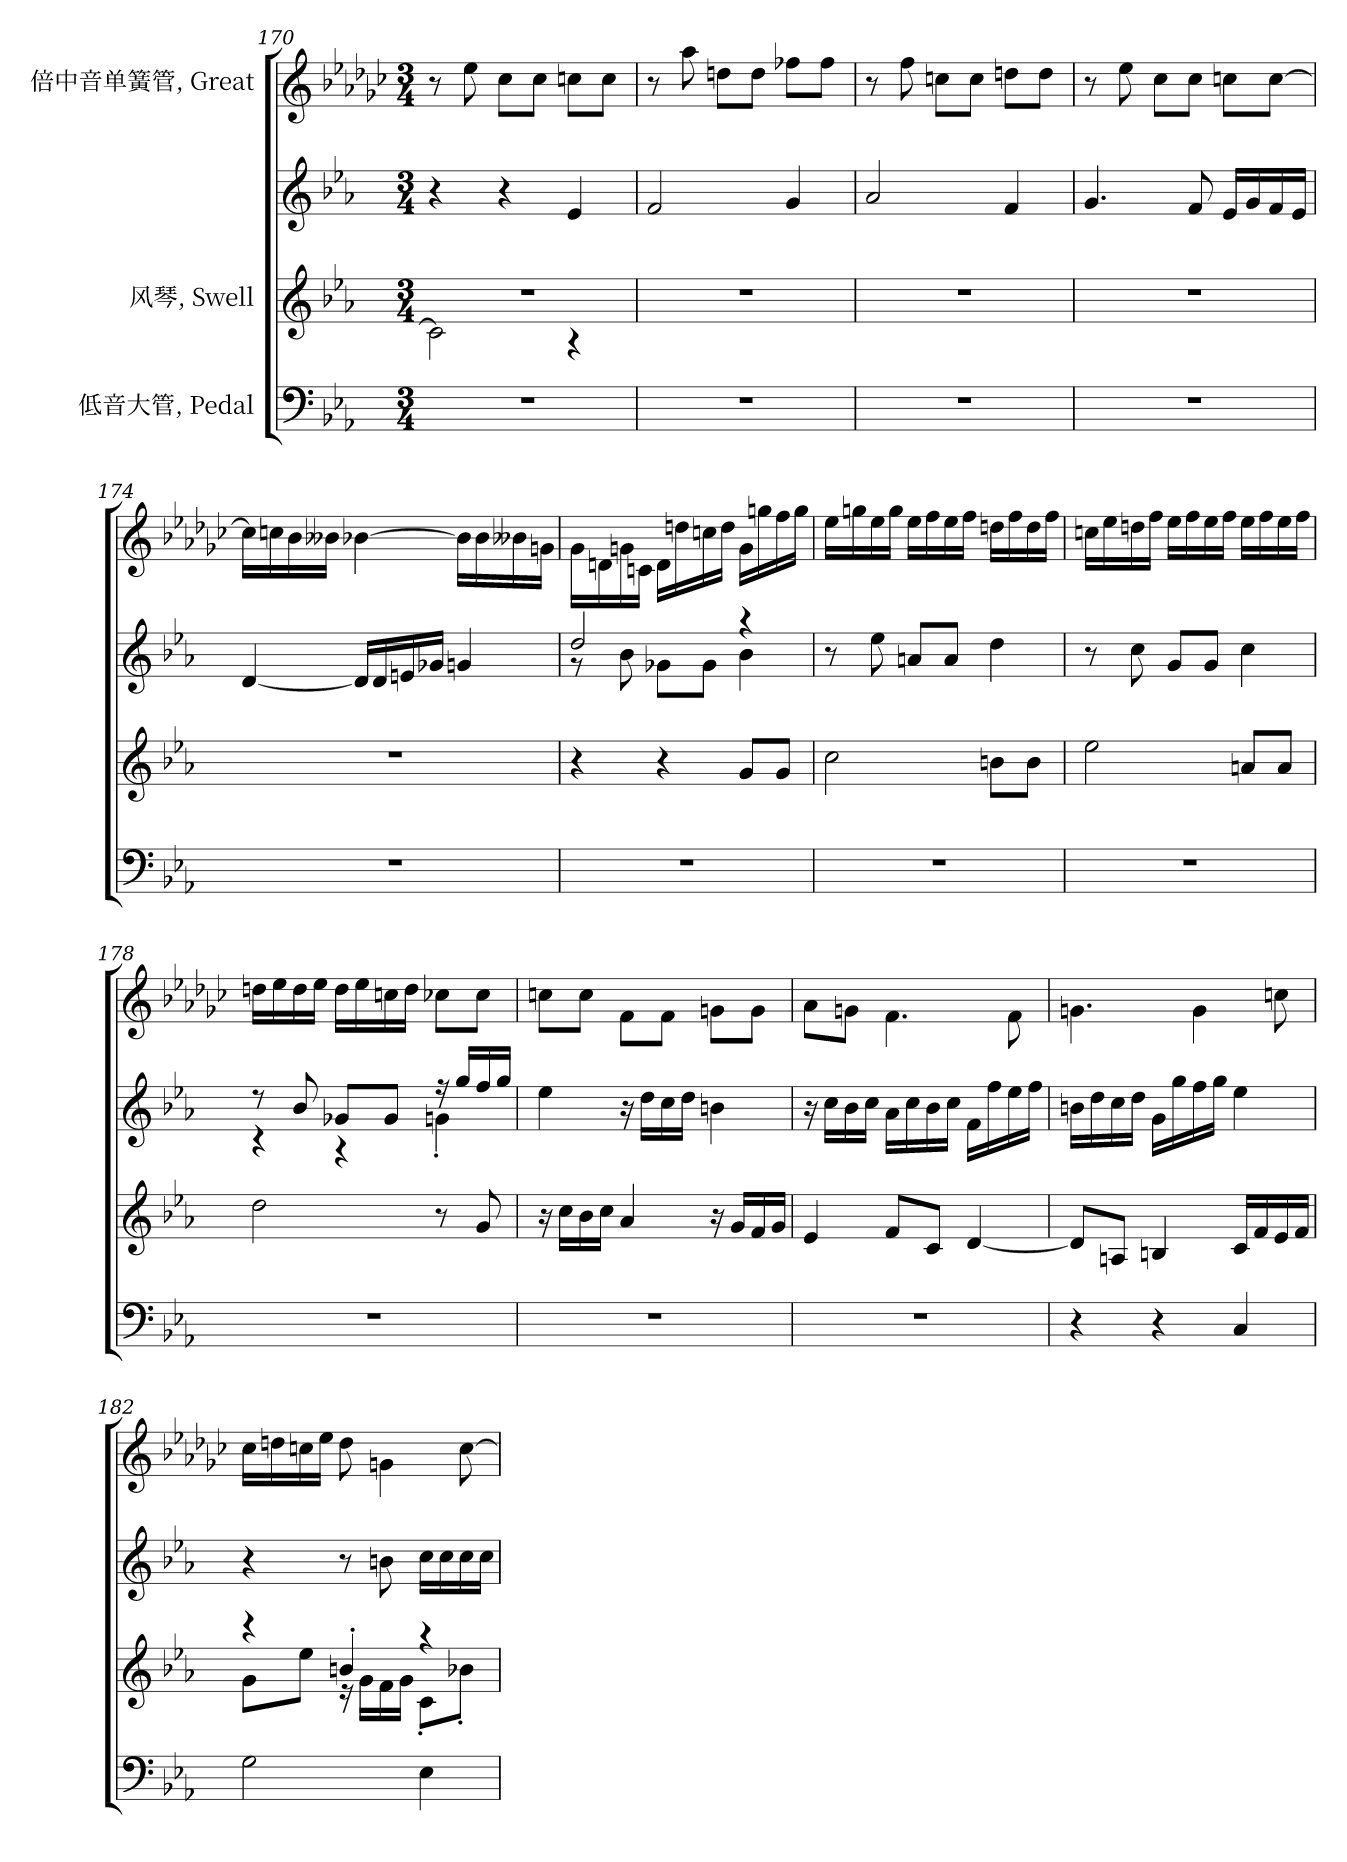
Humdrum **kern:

**kern	**kern	**kern	**kern
*part3	*part2	*part2	*part1
*staff4	*staff3	*staff2	*staff1
*I"低音大管, Pedal	*I"风琴, Swell	*	*I"倍中音单簧管, Great
*clefF4	*clefG2	*clefG2	*clefG2
*ITrd7c12	*	*	*ITrd12c21
*k[b-e-a-]	*k[b-e-a-]	*k[b-e-a-]	*k[b-e-a-d-g-c-]
*M3/4	*M3/4	*M3/4	*M3/4
*MM80	*MM80	*MM80	*MM80
=170	=170	=170	=170
*	*^	*	*
2.r	2.r	2c\]	4r	8r
.	.	.	.	8e-\
.	.	.	4r	8c-\L
.	.	.	.	8c-\J
.	.	4r	4e-/	8cn\L
.	.	.	.	8c\J
*	*v	*v	*	*
!!LO:PB:g=z
=171	=171	=171	=171
2.r	2.r	2f/	8r
.	.	.	8a-\
.	.	.	8dn\L
.	.	.	8d\J
.	.	4g/	8f-X\L
.	.	.	8f-\J
=172	=172	=172	=172
2.r	2.r	2a-/	8r
.	.	.	8f\
.	.	.	8cn\L
.	.	.	8c\J
.	.	4f/	8dn\L
.	.	.	8d\J
=173	=173	=173	=173
2.r	2.r	4.g/	8r
.	.	.	8e-\
.	.	.	8c-\L
.	.	8f/	8c-\J
.	.	16e-/LL	8cn\L
.	.	16g/	.
.	.	16f/	[8c\J
.	.	16e-/JJ	.
!!LO:LB:g=z
=174	=174	=174	=174
2.r	2.r	[4d/	16c\LL]
.	.	.	16cn\
.	.	.	16B-\
.	.	.	16B--X\JJ
.	.	16d/LL]	[4B-X\
.	.	16d/	.
.	.	16en/	.
.	.	16g-X/JJ	.
.	.	4gn/	16B-\LL]
.	.	.	16B-\
.	.	.	16B--X\
.	.	.	16Gn\JJ
=175	=175	=175	=175
*	*	*^	*
2.r	4r	2dd/	8r	16G-\LL
.	.	.	.	16Dn\
.	.	.	8b-\	16Gn\
.	.	.	.	16Cn\JJ
.	4r	.	8g-X\L	16D\LL
.	.	.	.	16dn\
.	.	.	8g-\J	16cn\
.	.	.	.	16d\JJ
.	8g/L	4r	4b-\	16G\LL
.	.	.	.	16gn\
.	8g/J	.	.	16f\
.	.	.	.	16g\JJ
*	*	*v	*v	*
!!LO:LB:g=z
=176	=176	=176	=176
2.r	2cc\	8r	16e-\LL
.	.	.	16gn\
.	.	8ee-\	16e-\
.	.	.	16g\JJ
.	.	8an/L	16e-\LL
.	.	.	16f\
.	.	8a/J	16e-\
.	.	.	16f\JJ
.	8bn\L	4dd\	16dn\LL
.	.	.	16f\
.	8b\J	.	16d\
.	.	.	16f\JJ
=177	=177	=177	=177
2.r	2ee-\	8r	16cn\LL
.	.	.	16e-\
.	.	8cc\	16dn\
.	.	.	16f\JJ
.	.	8g/L	16e-\LL
.	.	.	16f\
.	.	8g/J	16e-\
.	.	.	16f\JJ
.	8an/L	4cc\	16e-\LL
.	.	.	16f\
.	8a/J	.	16e-\
.	.	.	16f\JJ
!!LO:PB:g=z
=178	=178	=178	=178
*	*	*^	*
2.r	2dd\	8r	4r	16dn\LL
.	.	.	.	16e-\
.	.	8b-/	.	16d\
.	.	.	.	16e-\JJ
.	.	8g-X/L	4r	16d\LL
.	.	.	.	16e-\
.	.	8g-/J	.	16cn\
.	.	.	.	16d\JJ
.	8r	16r	4gn'\	8c-X\L
.	.	16gg/LL	.	.
.	8g/	16ff/	.	8c-\J
.	.	16gg/JJ	.	.
*	*	*v	*v	*
=179	=179	=179	=179
2.r	16r	4ee-\	8cn\L
.	16cc\LL	.	.
.	16b-\	.	8c\J
.	16cc\JJ	.	.
.	4a-/	16r	8F\L
.	.	16dd\LL	.
.	.	16cc\	8F\J
.	.	16dd\JJ	.
.	16r	4bn\	8Gn\L
.	16g/LL	.	.
.	16f/	.	8G\J
.	16g/JJ	.	.
!!LO:LB:g=z
=180	=180	=180	=180
2.r	4e-/	16r	8A-\L
.	.	16cc\LL	.
.	.	16b-\	8Gn\J
.	.	16cc\JJ	.
.	8f/L	16a-\LL	4.F\
.	.	16cc\	.
.	8c/J	16b-\	.
.	.	16cc\JJ	.
.	[4d/	16f\LL	.
.	.	16ff\	.
.	.	16ee-\	8F\
.	.	16ff\JJ	.
=181	=181	=181	=181
4r	8d/L]	16bn\LL	4.Gn\
.	.	16dd\	.
.	8An/J	16cc\	.
.	.	16dd\JJ	.
4r	4Bn/	16g\LL	.
.	.	16gg\	.
.	.	16ff\	4G\
.	.	16gg\JJ	.
4CC/	16c/LL	4ee-\	.
.	16f/	.	.
.	16e-/	.	8cn\
.	16f/JJ	.	.
=182	=182	=182	=182
*	*^	*	*
2GG\	4r	8g\L	4r	16c-\LL
.	.	.	.	16dn\
.	.	8ee-\J	.	16cn\
.	.	.	.	16e-\JJ
.	4bn'/	16r	8r	8d\
.	.	16g\LL	.	.
.	.	16f\	8bn\	4Gn\
.	.	16g\JJ	.	.
4EE-\	4r	8c'\L	16cc\LL	.
.	.	.	16cc\	.
.	.	8b-X'\J	16cc\	[8c\
.	.	.	16cc\JJ	.
*	*v	*v	*	*
=	=	=	=
*-	*-	*-	*-
